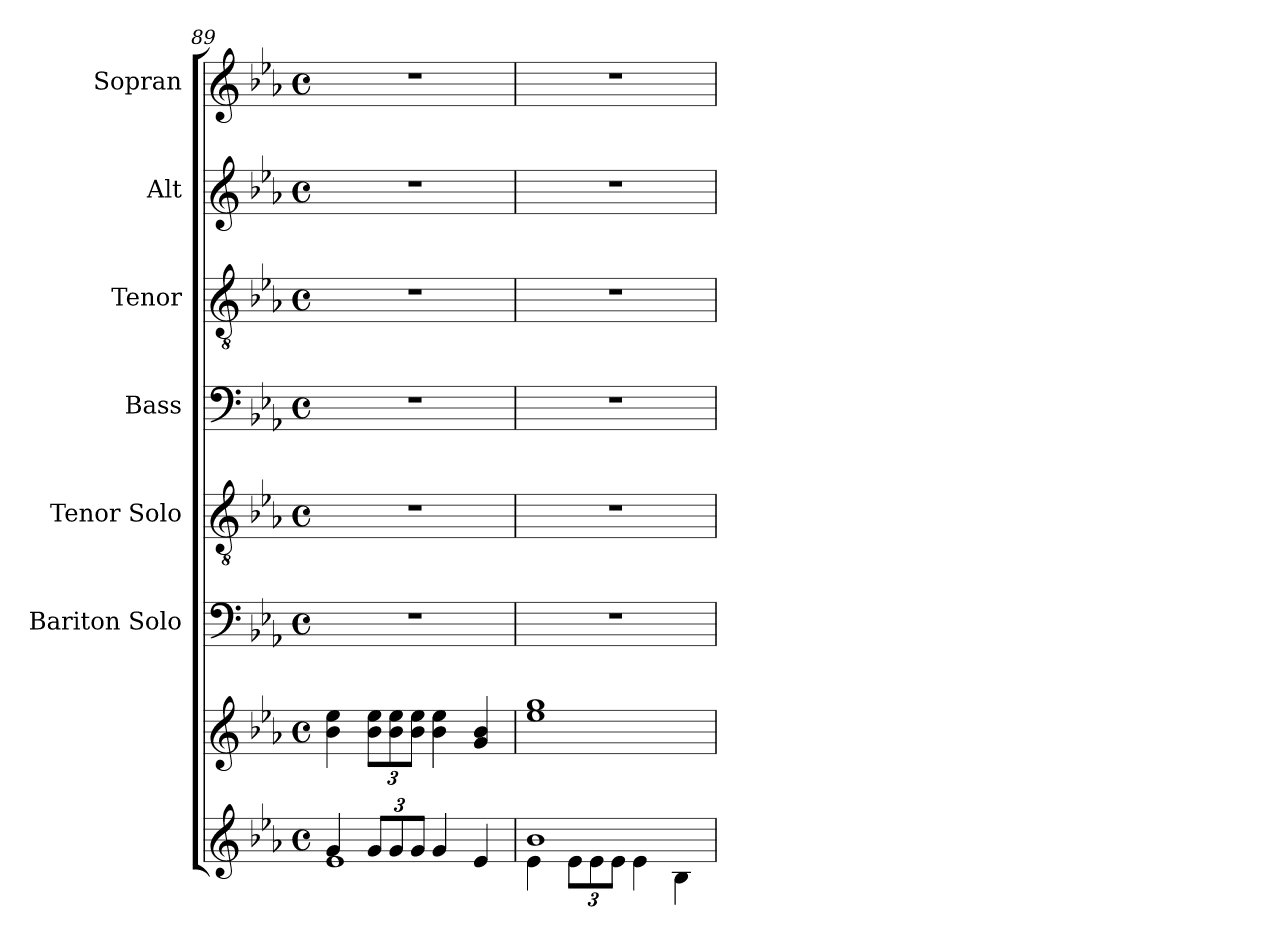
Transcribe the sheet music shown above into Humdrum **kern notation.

**kern	**kern	**kern	**kern	**kern	**kern	**kern	**kern
*part7	*part7	*part6	*part5	*part4	*part3	*part2	*part1
*staff8	*staff7	*staff6	*staff5	*staff4	*staff3	*staff2	*staff1
*	*	*I"Bariton Solo	*I"Tenor Solo	*I"Bass	*I"Tenor	*I"Alt	*I"Sopran
*	*	*	*	*I'B.	*I'T.	*I'A.	*I'S.
*clefG2	*clefG2	*clefF4	*clefGv2	*clefF4	*clefGv2	*clefG2	*clefG2
*k[b-e-a-]	*k[b-e-a-]	*k[b-e-a-]	*k[b-e-a-]	*k[b-e-a-]	*k[b-e-a-]	*k[b-e-a-]	*k[b-e-a-]
*E-:	*E-:	*E-:	*E-:	*E-:	*E-:	*E-:	*E-:
*M4/4	*M4/4	*M4/4	*M4/4	*M4/4	*M4/4	*M4/4	*M4/4
*met(c)	*met(c)	*met(c)	*met(c)	*met(c)	*met(c)	*met(c)	*met(c)
=89	=89	=89	=89	=89	=89	=89	=89
*^	*	*	*	*	*	*	*
4g/	1e-	4b-\ 4ee-\	1r	1r	1r	1r	1r	1r
12g/L	.	12b-\ 12ee-\L	.	.	.	.	.	.
12g/	.	12b-\ 12ee-\	.	.	.	.	.	.
12g/J	.	12b-\ 12ee-\J	.	.	.	.	.	.
4g/	.	4b-\ 4ee-\	.	.	.	.	.	.
4e-/	.	4g/ 4b-/	.	.	.	.	.	.
=90	=90	=90	=90	=90	=90	=90	=90	=90
1b-	4e-\	1ee- 1gg	1r	1r	1r	1r	1r	1r
.	12e-\L	.	.	.	.	.	.	.
.	12e-\	.	.	.	.	.	.	.
.	12e-\J	.	.	.	.	.	.	.
.	4e-\	.	.	.	.	.	.	.
.	4B-\	.	.	.	.	.	.	.
*v	*v	*	*	*	*	*	*	*
=	=	=	=	=	=	=	=
*-	*-	*-	*-	*-	*-	*-	*-
